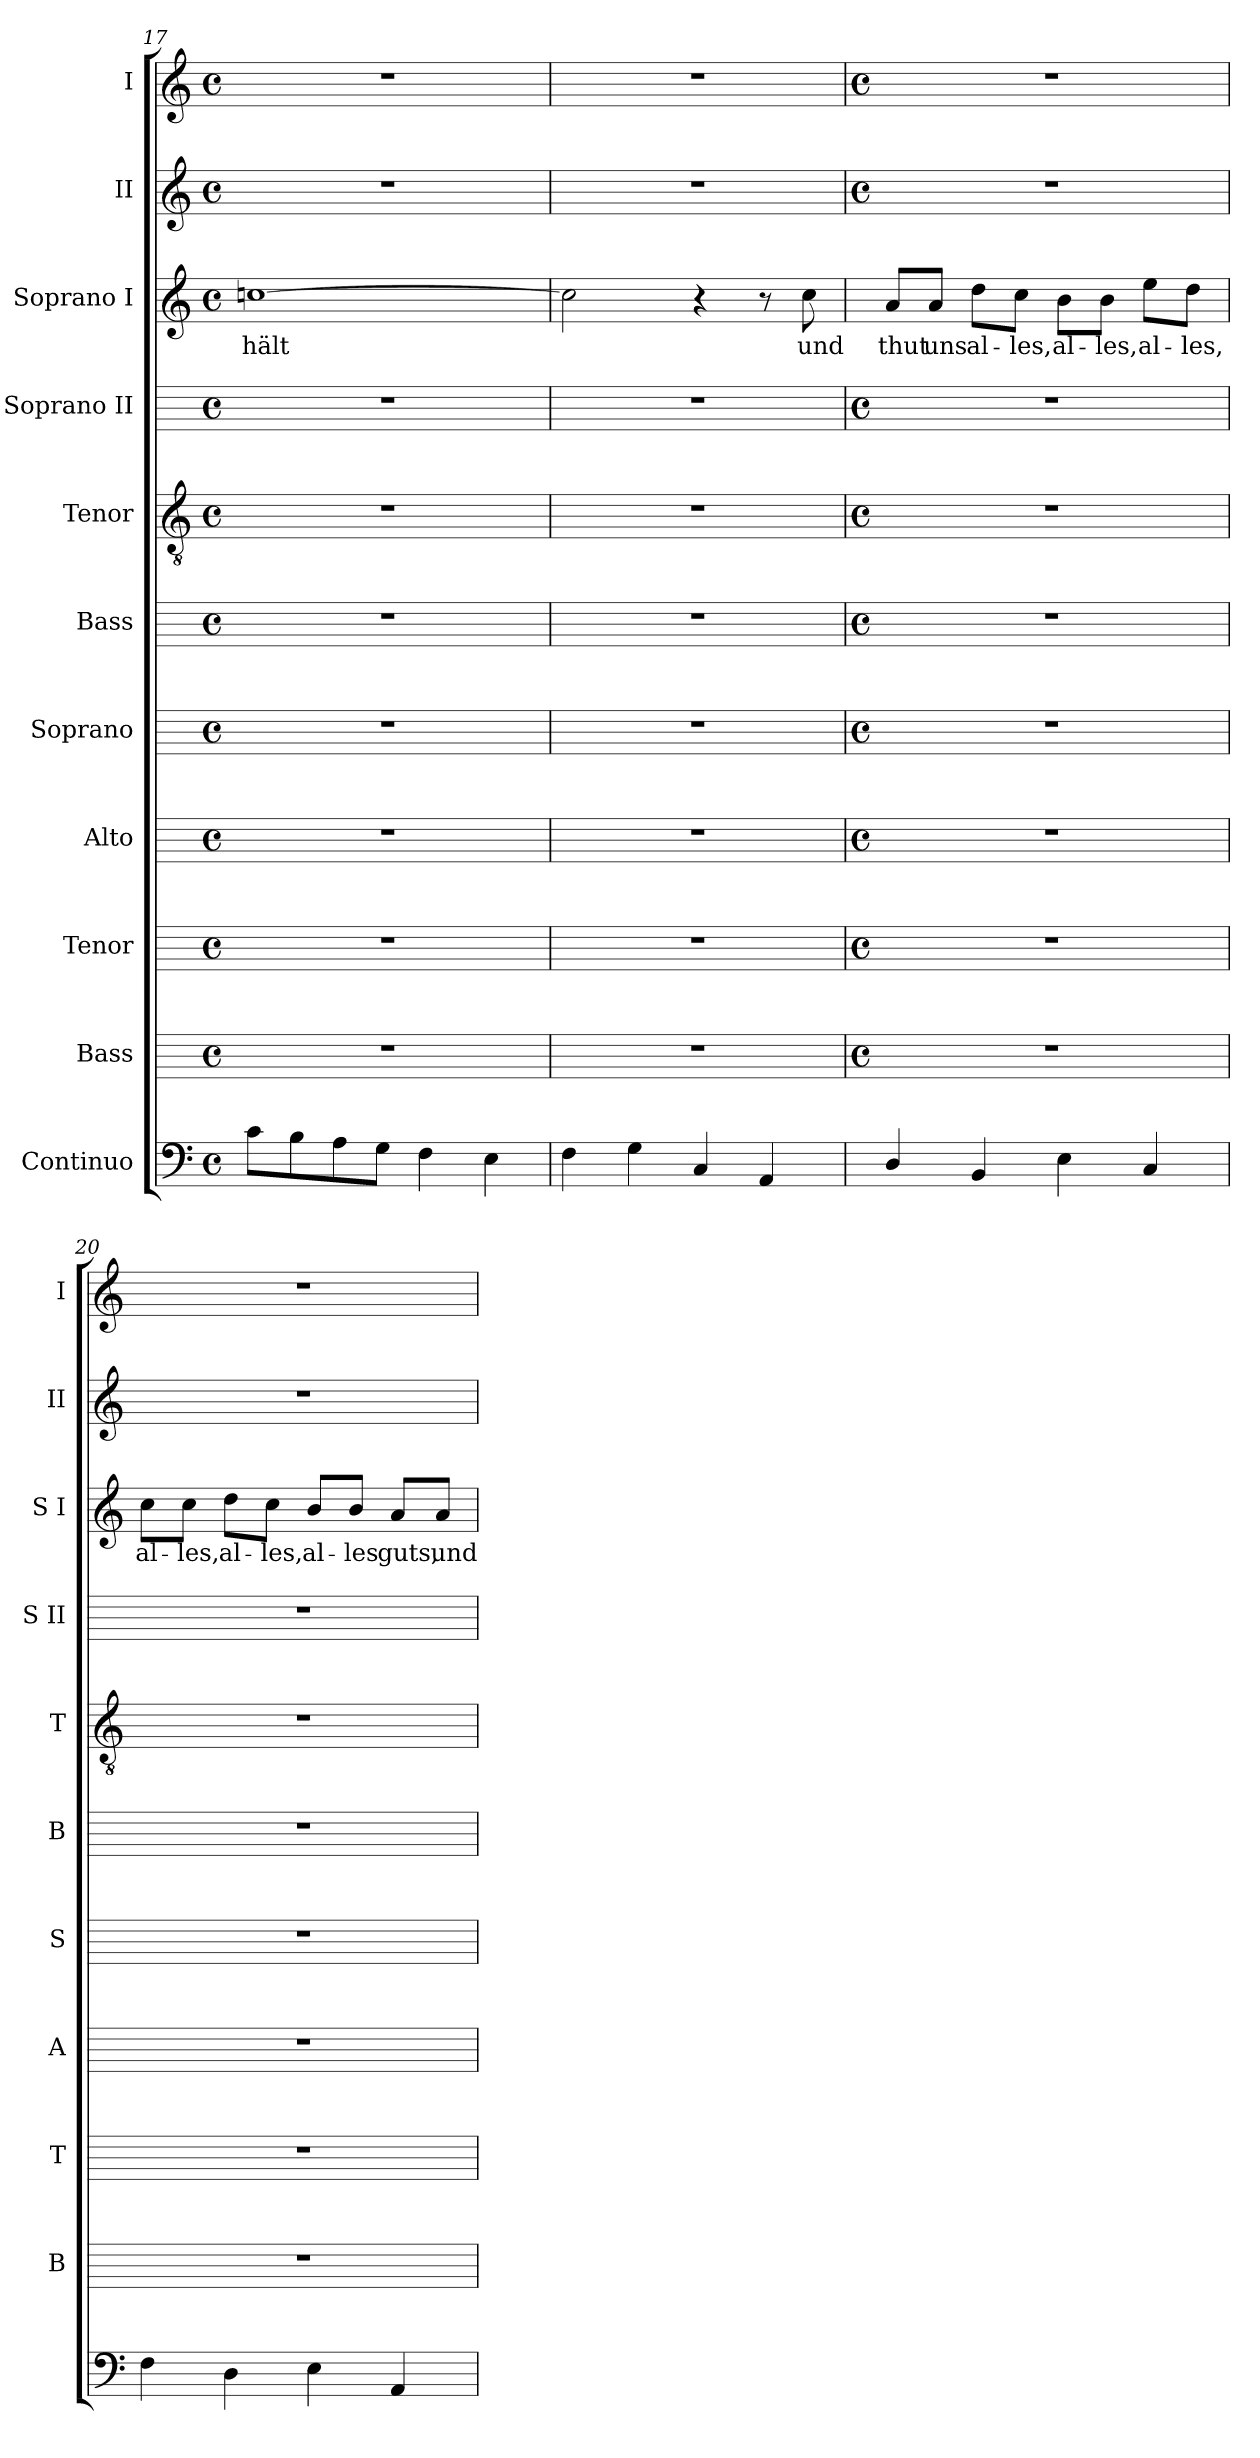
**kern	**kern	**kern	**kern	**kern	**kern	**kern	**kern	**kern	**text	**kern	**kern
*part11	*part10	*part9	*part8	*part7	*part6	*part5	*part4	*part3	*part3	*part2	*part1
*staff11	*staff10	*staff9	*staff8	*staff7	*staff6	*staff5	*staff4	*staff3	*staff3	*staff2	*staff1
*I"Continuo	*I"Bass	*I"Tenor	*I"Alto	*I"Soprano	*I"Bass	*I"Tenor	*I"Soprano II	*I"Soprano I	*	*I"II	*I"I
*	*I'B	*I'T	*I'A	*I'S	*I'B	*I'T	*I'S II	*I'S I	*	*I'II	*I'I
*clefF4	*	*	*	*	*	*clefGv2	*	*clefG2	*	*clefG2	*clefG2
*	*ITrd4c7	*ITrd4c7	*ITrd4c7	*ITrd4c7	*	*	*	*	*	*	*
*k[]	*	*	*	*	*	*k[]	*	*k[]	*	*k[]	*k[]
*C:	*	*	*	*	*	*C:	*	*C:	*	*C:	*C:
*M4/4	*M4/4	*M4/4	*M4/4	*M4/4	*M4/4	*M4/4	*M4/4	*M4/4	*	*M4/4	*M4/4
*met(c)	*met(c)	*met(c)	*met(c)	*met(c)	*met(c)	*met(c)	*met(c)	*met(c)	*	*met(c)	*met(c)
=17	=17	=17	=17	=17	=17	=17	=17	=17	=17	=17	=17
!	!	!	!	!	!	!	!	!	!LO:LY:b	!	!
8cL	1r	1r	1r	1r	1r	1r	1r	[1ccn	-hält	1r	1r
8B	.	.	.	.	.	.	.	.	.	.	.
8A	.	.	.	.	.	.	.	.	.	.	.
8GJ	.	.	.	.	.	.	.	.	.	.	.
4F	.	.	.	.	.	.	.	.	.	.	.
4E	.	.	.	.	.	.	.	.	.	.	.
=18	=18	=18	=18	=18	=18	=18	=18	=18	=18	=18	=18
4F	1r	1r	1r	1r	1r	1r	1r	2cc]	.	1r	1r
4G	.	.	.	.	.	.	.	.	.	.	.
4C	.	.	.	.	.	.	.	4r	.	.	.
4AA	.	.	.	.	.	.	.	8r	.	.	.
!	!	!	!	!	!	!	!	!	!LO:LY:b	!	!
.	.	.	.	.	.	.	.	8cc	und	.	.
!!LO:LB:g=z
=19	=19	=19	=19	=19	=19	=19	=19	=19	=19	=19	=19
*	*M4/4	*M4/4	*M4/4	*M4/4	*M4/4	*M4/4	*M4/4	*	*	*M4/4	*M4/4
*	*met(c)	*met(c)	*met(c)	*met(c)	*met(c)	*met(c)	*met(c)	*	*	*met(c)	*met(c)
!	!	!	!	!	!	!	!	!	!LO:LY:b	!	!
4D/	1r	1r	1r	1r	1r	1r	1r	8a/L	thut	1r	1r
!	!	!	!	!	!	!	!	!	!LO:LY:b	!	!
.	.	.	.	.	.	.	.	8a/J	uns	.	.
!	!	!	!	!	!	!	!	!	!LO:LY:b	!	!
4BB	.	.	.	.	.	.	.	8dd\L	al-	.	.
!	!	!	!	!	!	!	!	!	!LO:LY:b	!	!
.	.	.	.	.	.	.	.	8cc\J	-les,	.	.
!	!	!	!	!	!	!	!	!	!LO:LY:b	!	!
4E	.	.	.	.	.	.	.	8b\L	al-	.	.
!	!	!	!	!	!	!	!	!	!LO:LY:b	!	!
.	.	.	.	.	.	.	.	8b\J	-les,	.	.
!	!	!	!	!	!	!	!	!	!LO:LY:b	!	!
4C	.	.	.	.	.	.	.	8ee\L	al-	.	.
!	!	!	!	!	!	!	!	!	!LO:LY:b	!	!
.	.	.	.	.	.	.	.	8dd\J	-les,	.	.
=20	=20	=20	=20	=20	=20	=20	=20	=20	=20	=20	=20
!	!	!	!	!	!	!	!	!	!LO:LY:b	!	!
4F	1r	1r	1r	1r	1r	1r	1r	8cc\L	al-	1r	1r
!	!	!	!	!	!	!	!	!	!LO:LY:b	!	!
.	.	.	.	.	.	.	.	8cc\J	-les,	.	.
!	!	!	!	!	!	!	!	!	!LO:LY:b	!	!
4D	.	.	.	.	.	.	.	8dd\L	al-	.	.
!	!	!	!	!	!	!	!	!	!LO:LY:b	!	!
.	.	.	.	.	.	.	.	8cc\J	-les,	.	.
!	!	!	!	!	!	!	!	!	!LO:LY:b	!	!
4E	.	.	.	.	.	.	.	8b/L	al-	.	.
!	!	!	!	!	!	!	!	!	!LO:LY:b	!	!
.	.	.	.	.	.	.	.	8b/J	-les	.	.
!	!	!	!	!	!	!	!	!	!LO:LY:b	!	!
4AA	.	.	.	.	.	.	.	8a/L	guts,	.	.
!	!	!	!	!	!	!	!	!	!LO:LY:b	!	!
.	.	.	.	.	.	.	.	8a/J	und	.	.
=	=	=	=	=	=	=	=	=	=	=	=
*-	*-	*-	*-	*-	*-	*-	*-	*-	*-	*-	*-
